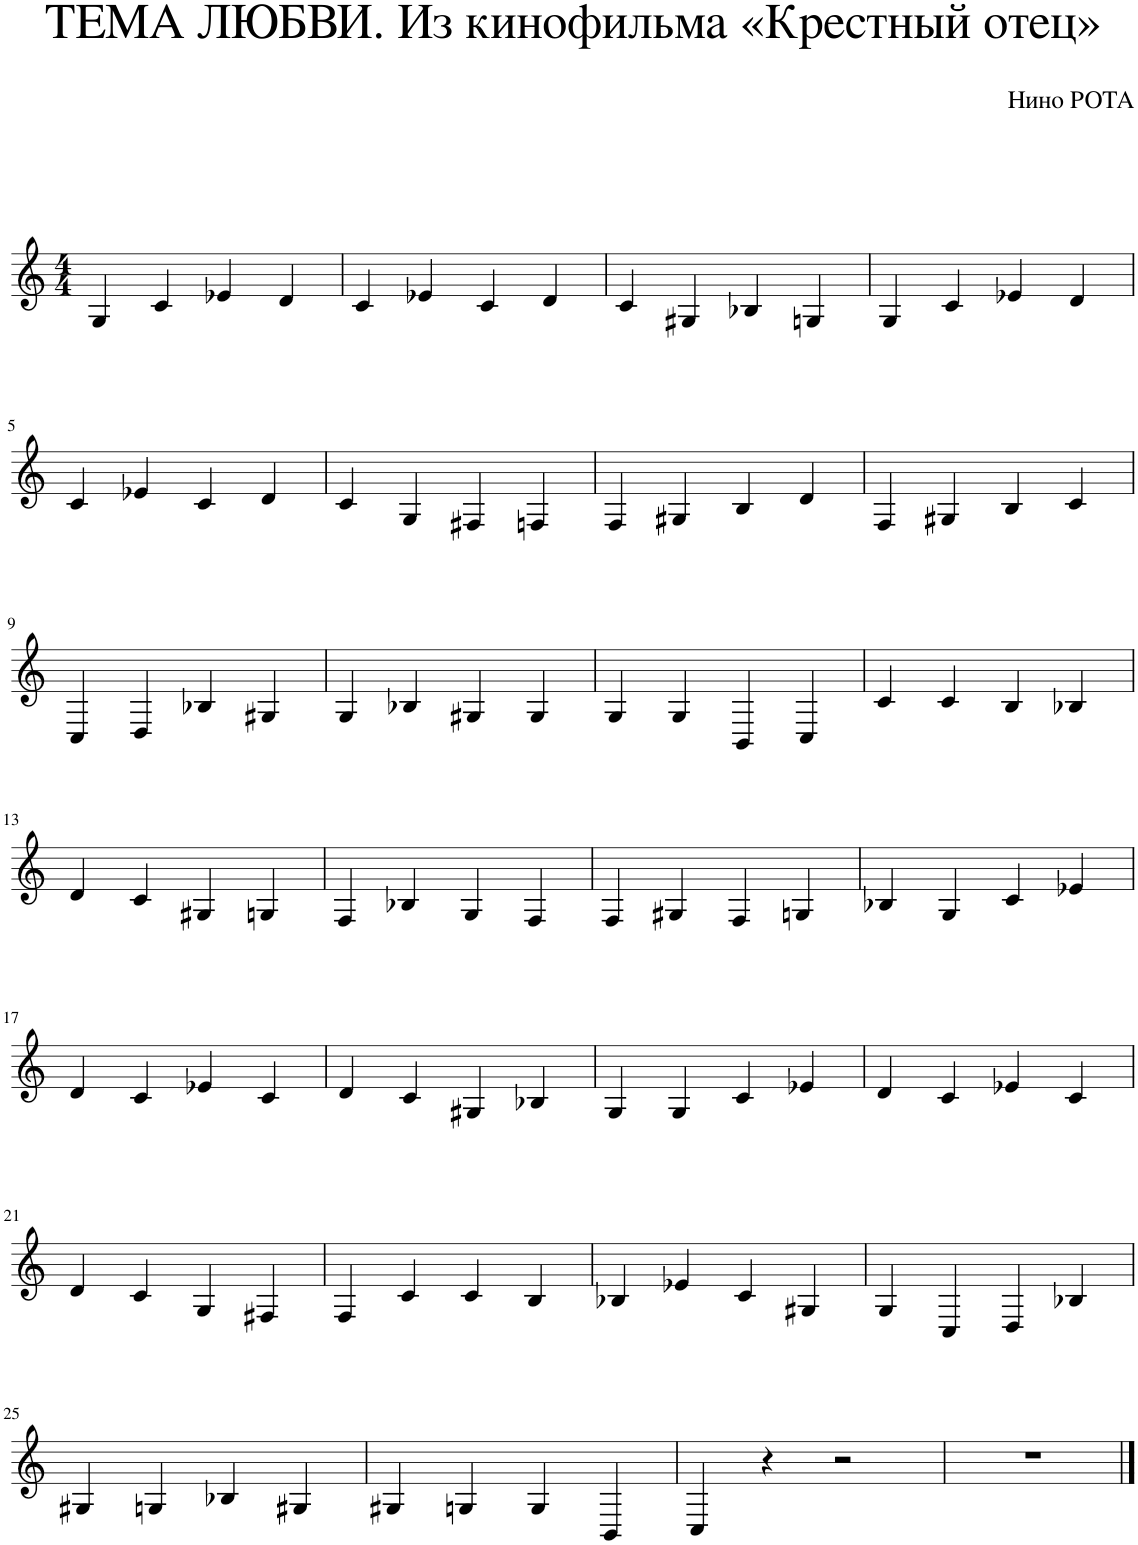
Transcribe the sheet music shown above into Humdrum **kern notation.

**kern
*part1
*staff1
*I"Piano
*I'Pno.
*clefG2
*k[]
*M4/4
=1
4G/
4c/
4e-X/
4d/
=2
4c/
4e-X/
4c/
4d/
=3
4c/
4G#X/
4B-X/
4Gn/
=4
4G/
4c/
4e-X/
4d/
!!LO:LB:g=z
=5
4c/
4e-X/
4c/
4d/
=6
4c/
4G/
4F#X/
4Fn/
=7
4F/
4G#X/
4B/
4d/
=8
4F/
4G#X/
4B/
4c/
!!LO:LB:g=z
=9
4C/
4D/
4B-X/
4G#X/
=10
4G/
4B-X/
4G#X/
4G#/
=11
4G/
4G/
4BB/
4C/
=12
4c/
4c/
4B/
4B-X/
!!LO:LB:g=z
=13
4d/
4c/
4G#X/
4Gn/
=14
4F/
4B-X/
4G/
4F/
=15
4F/
4G#X/
4F/
4Gn/
=16
4B-X/
4G/
4c/
4e-X/
!!LO:LB:g=z
=17
4d/
4c/
4e-X/
4c/
=18
4d/
4c/
4G#X/
4B-X/
=19
4G/
4G/
4c/
4e-X/
=20
4d/
4c/
4e-X/
4c/
!!LO:LB:g=z
=21
4d/
4c/
4G/
4F#X/
=22
4F/
4c/
4c/
4B/
=23
4B-X/
4e-X/
4c/
4G#X/
=24
4G/
4C/
4D/
4B-X/
!!LO:LB:g=z
=25
4G#X/
4Gn/
4B-X/
4G#X/
=26
4G#X/
4Gn/
4G/
4BB/
=27
4C/
4r
2r
=28
1r
==
*-
